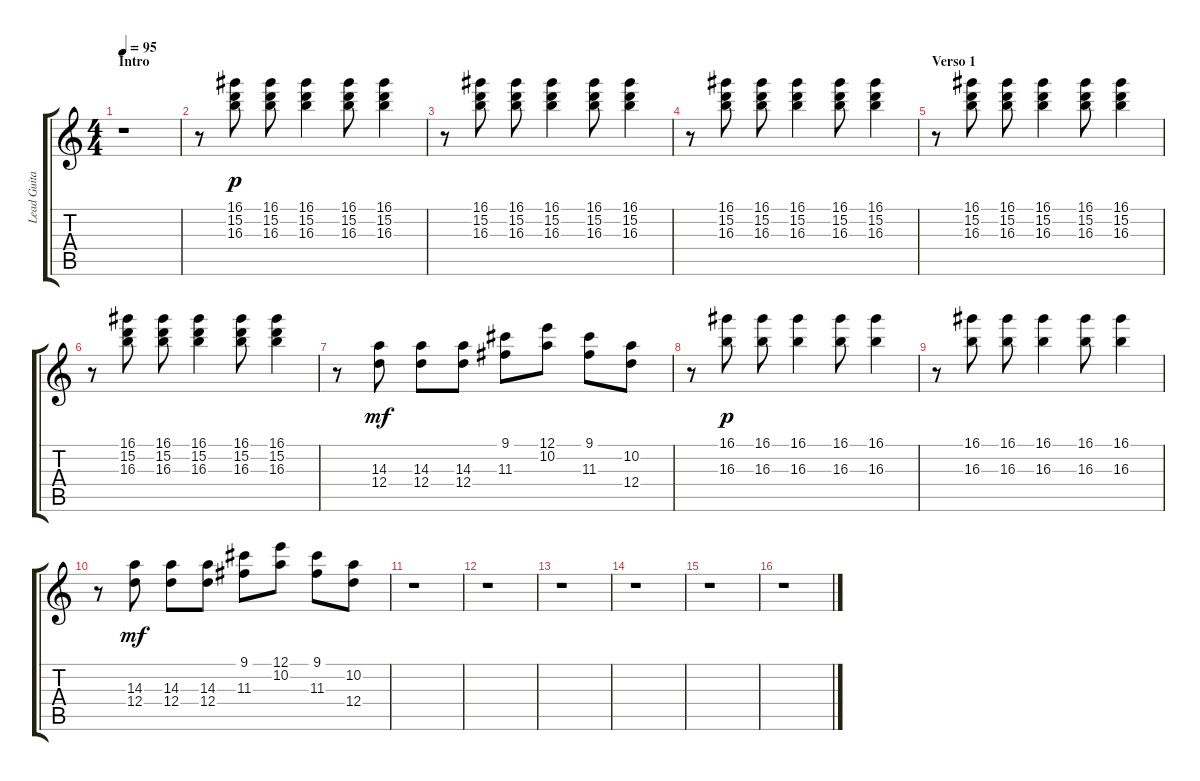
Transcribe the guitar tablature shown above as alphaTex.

\track ("Lead Guitar" "Lead Guita") {instrument acousticguitarsteel}
\staff {score tabs}
\tuning (E4 B3 G3 D3 A2 E2) {hide}
\ts (4 4)
\section ("" "Intro")
\tempo 95
\clef g2
\ks c
r.1{dy p instrument acousticguitarsteel} |
r.8 (16.1 15.2 16.3).8 (16.1 15.2 16.3).8 (16.1 15.2 16.3).4 (16.1 15.2 16.3).8 (16.1 15.2 16.3).4 |
r.8 (16.1 15.2 16.3).8 (16.1 15.2 16.3).8 (16.1 15.2 16.3).4 (16.1 15.2 16.3).8 (16.1 15.2 16.3).4 |
r.8 (16.1 15.2 16.3).8 (16.1 15.2 16.3).8 (16.1 15.2 16.3).4 (16.1 15.2 16.3).8 (16.1 15.2 16.3).4 |
\section ("" "Verso 1")
r.8 (16.1 15.2 16.3).8 (16.1 15.2 16.3).8 (16.1 15.2 16.3).4 (16.1 15.2 16.3).8 (16.1 15.2 16.3).4 |
r.8 (16.1 15.2 16.3).8 (16.1 15.2 16.3).8 (16.1 15.2 16.3).4 (16.1 15.2 16.3).8 (16.1 15.2 16.3).4 |
r.8 (14.3 12.4).8{dy mf} (14.3 12.4).8 (14.3 12.4).8 (9.1 11.3).8 (12.1 10.2).8 (9.1 11.3).8 (10.2 12.4).8 |
r.8 (16.1 16.3).8{dy p} (16.1 16.3).8 (16.1 16.3).4 (16.1 16.3).8 (16.1 16.3).4 |
r.8 (16.1 16.3).8 (16.1 16.3).8 (16.1 16.3).4 (16.1 16.3).8 (16.1 16.3).4 |
r.8 (14.3 12.4).8{dy mf} (14.3 12.4).8 (14.3 12.4).8 (9.1 11.3).8 (12.1 10.2).8 (9.1 11.3).8 (10.2 12.4).8 |
r.1 |
r.1 |
r.1 |
r.1 |
r.1 |
r.1
